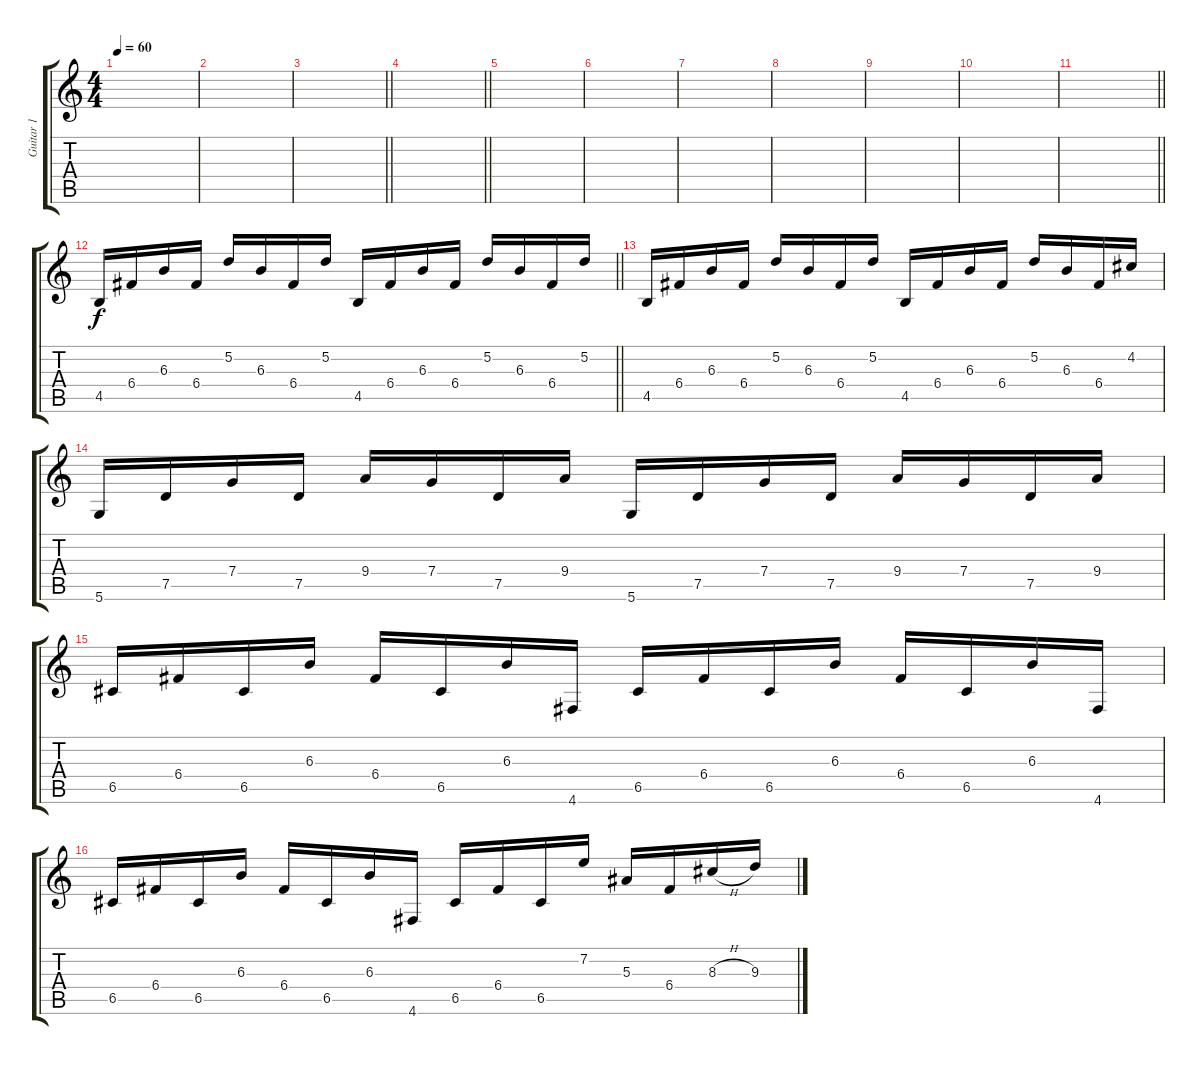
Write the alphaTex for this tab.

\track ("Guitar 1" "Guitar 1") {instrument acousticguitarsteel}
\staff {score tabs}
\tuning (D4 A3 F3 C3 G2 D2) {hide}
\ts (4 4)
\tempo 60
\clef g2
\ks c
|
|
\barLineRight lightlight
|
\barLineRight lightlight
|
|
|
|
|
|
|
\barLineRight lightlight
|
\barLineRight lightlight
4.5.16{instrument acousticguitarsteel} 6.4.16 6.3.16 6.4.16 5.2.16 6.3.16 6.4.16 5.2.16 4.5.16 6.4.16 6.3.16 6.4.16 5.2.16 6.3.16 6.4.16 5.2.16 |
4.5.16 6.4.16 6.3.16 6.4.16 5.2.16 6.3.16 6.4.16 5.2.16 4.5.16 6.4.16 6.3.16 6.4.16 5.2.16 6.3.16 6.4.16 4.2.16 |
5.6.16 7.5.16 7.4.16 7.5.16 9.4.16 7.4.16 7.5.16 9.4.16 5.6.16 7.5.16 7.4.16 7.5.16 9.4.16 7.4.16 7.5.16 9.4.16 |
6.5.16 6.4.16 6.5.16 6.3.16 6.4.16 6.5.16 6.3.16 4.6.16 6.5.16 6.4.16 6.5.16 6.3.16 6.4.16 6.5.16 6.3.16 4.6.16 |
6.5.16 6.4.16 6.5.16 6.3.16 6.4.16 6.5.16 6.3.16 4.6.16 6.5.16 6.4.16 6.5.16 7.2.16 5.3.16 6.4.16 8.3{h}.16 9.3.16
